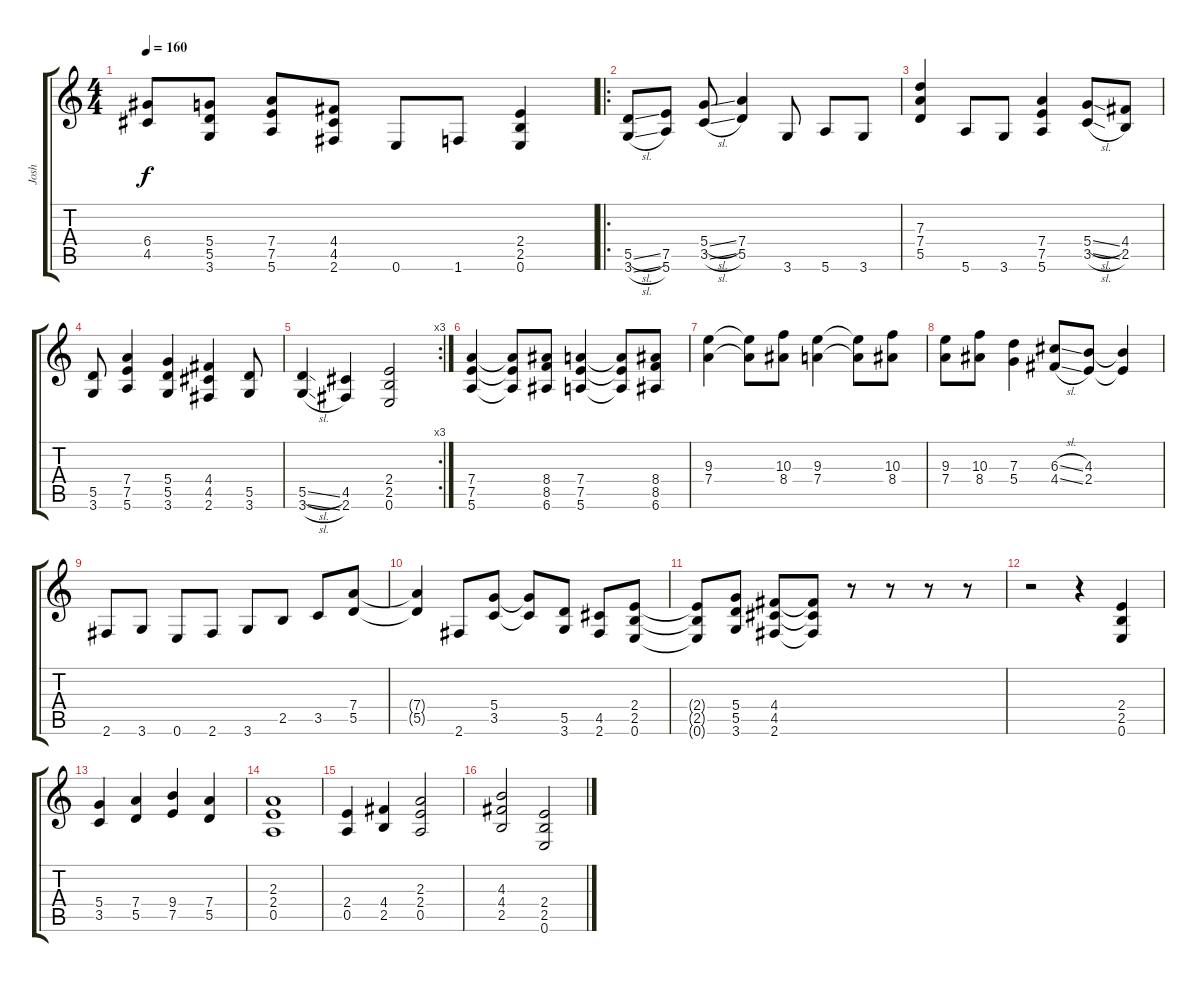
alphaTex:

\track ("Josh" "Josh") {instrument distortionguitar}
\staff {score tabs}
\tuning (E4 B3 G3 D3 A2 E2) {hide}
\ts (4 4)
\tempo 160
\clef g2
\ks c
(6.4 4.5).8{dy f} (5.4 5.5 3.6).8 (7.4 7.5 5.6).8 (4.4 4.5 2.6).8 0.6.8 1.6.8 (2.4 2.5 0.6).4 |
\ro
(5.5{sl} 3.6{sl}).8 (7.5 5.6).8 (5.4{sl} 3.5{sl}).8 (7.4 5.5).4 3.6.8 5.6.8 3.6.8 |
(7.3 7.4 5.5).4 5.6.8 3.6.8 (7.4 7.5 5.6).4 (5.4{sl} 3.5{sl}).8 (4.4 2.5).8 |
(5.5 3.6).8 (7.4 7.5 5.6).4 (5.4 5.5 3.6).4 (4.4 4.5 2.6).4 (5.5 3.6).8 |
\rc 3
(5.5{sl} 3.6{sl}).4 (4.5 2.6).4 (2.4 2.5 0.6).2 |
(7.4 7.5 5.6).4 (7.4{t} 7.5{t} 5.6{t}).8 (8.4 8.5 6.6).8 (7.4 7.5 5.6).4 (7.4{t} 7.5{t} 5.6{t}).8 (8.4 8.5 6.6).8 |
(9.3 7.4).4 (9.3{t} 7.4{t}).8 (10.3 8.4).8 (9.3 7.4).4 (9.3{t} 7.4{t}).8 (10.3 8.4).8 |
(9.3 7.4).8 (10.3 8.4).8 (7.3 5.4).4 (6.3{sl} 4.4{sl}).8 (4.3 2.4).8 (4.3{t} 2.4{t}).4 |
2.6.8 3.6.8 0.6.8 2.6.8 3.6.8 2.5.8 3.5.8 (7.4 5.5).8 |
(7.4{t} 5.5{t}).4 2.6.8 (5.4 3.5).8 (5.4{t} 3.5{t}).8 (5.5 3.6).8 (4.5 2.6).8 (2.4 2.5 0.6).8 |
(2.4{t} 2.5{t} 0.6{t}).8 (5.4 5.5 3.6).8 (4.4 4.5 2.6).8 (4.4{t} 4.5{t} 2.6{t}).8 r.8 r.8 r.8 r.8 |
r.2 r.4 (2.4 2.5 0.6).4 |
(5.4 3.5).4 (7.4 5.5).4 (9.4 7.5).4 (7.4 5.5).4 |
(2.3 2.4 0.5).1 |
(2.4 0.5).4 (4.4 2.5).4 (2.3 2.4 0.5).2 |
(4.3 4.4 2.5).2 (2.4 2.5 0.6).2
